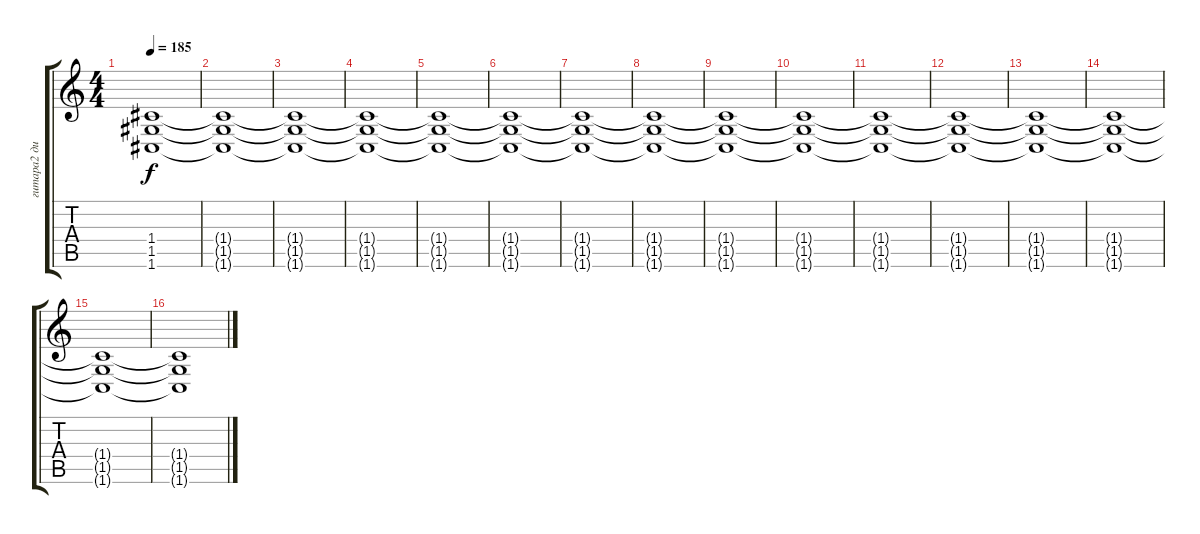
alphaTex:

\track ("гитара2 дист" "гитара2 ди") {instrument overdrivenguitar}
\staff {score tabs}
\tuning (D4 A3 F3 C3 G2 C2) {hide}
\ts (4 4)
\tempo 185
\clef g2
\ks c
(1.4{t} 1.5{t} 1.6{t}).1{dy f} |
(1.4{t} 1.5{t} 1.6{t}).1 |
(1.4{t} 1.5{t} 1.6{t}).1 |
(1.4{t} 1.5{t} 1.6{t}).1 |
(1.4{t} 1.5{t} 1.6{t}).1 |
(1.4{t} 1.5{t} 1.6{t}).1 |
(1.4{t} 1.5{t} 1.6{t}).1 |
(1.4{t} 1.5{t} 1.6{t}).1 |
(1.4{t} 1.5{t} 1.6{t}).1 |
(1.4{t} 1.5{t} 1.6{t}).1 |
(1.4{t} 1.5{t} 1.6{t}).1 |
(1.4{t} 1.5{t} 1.6{t}).1 |
(1.4{t} 1.5{t} 1.6{t}).1 |
(1.4{t} 1.5{t} 1.6{t}).1 |
(1.4{t} 1.5{t} 1.6{t}).1 |
(1.4{t} 1.5{t} 1.6{t}).1
